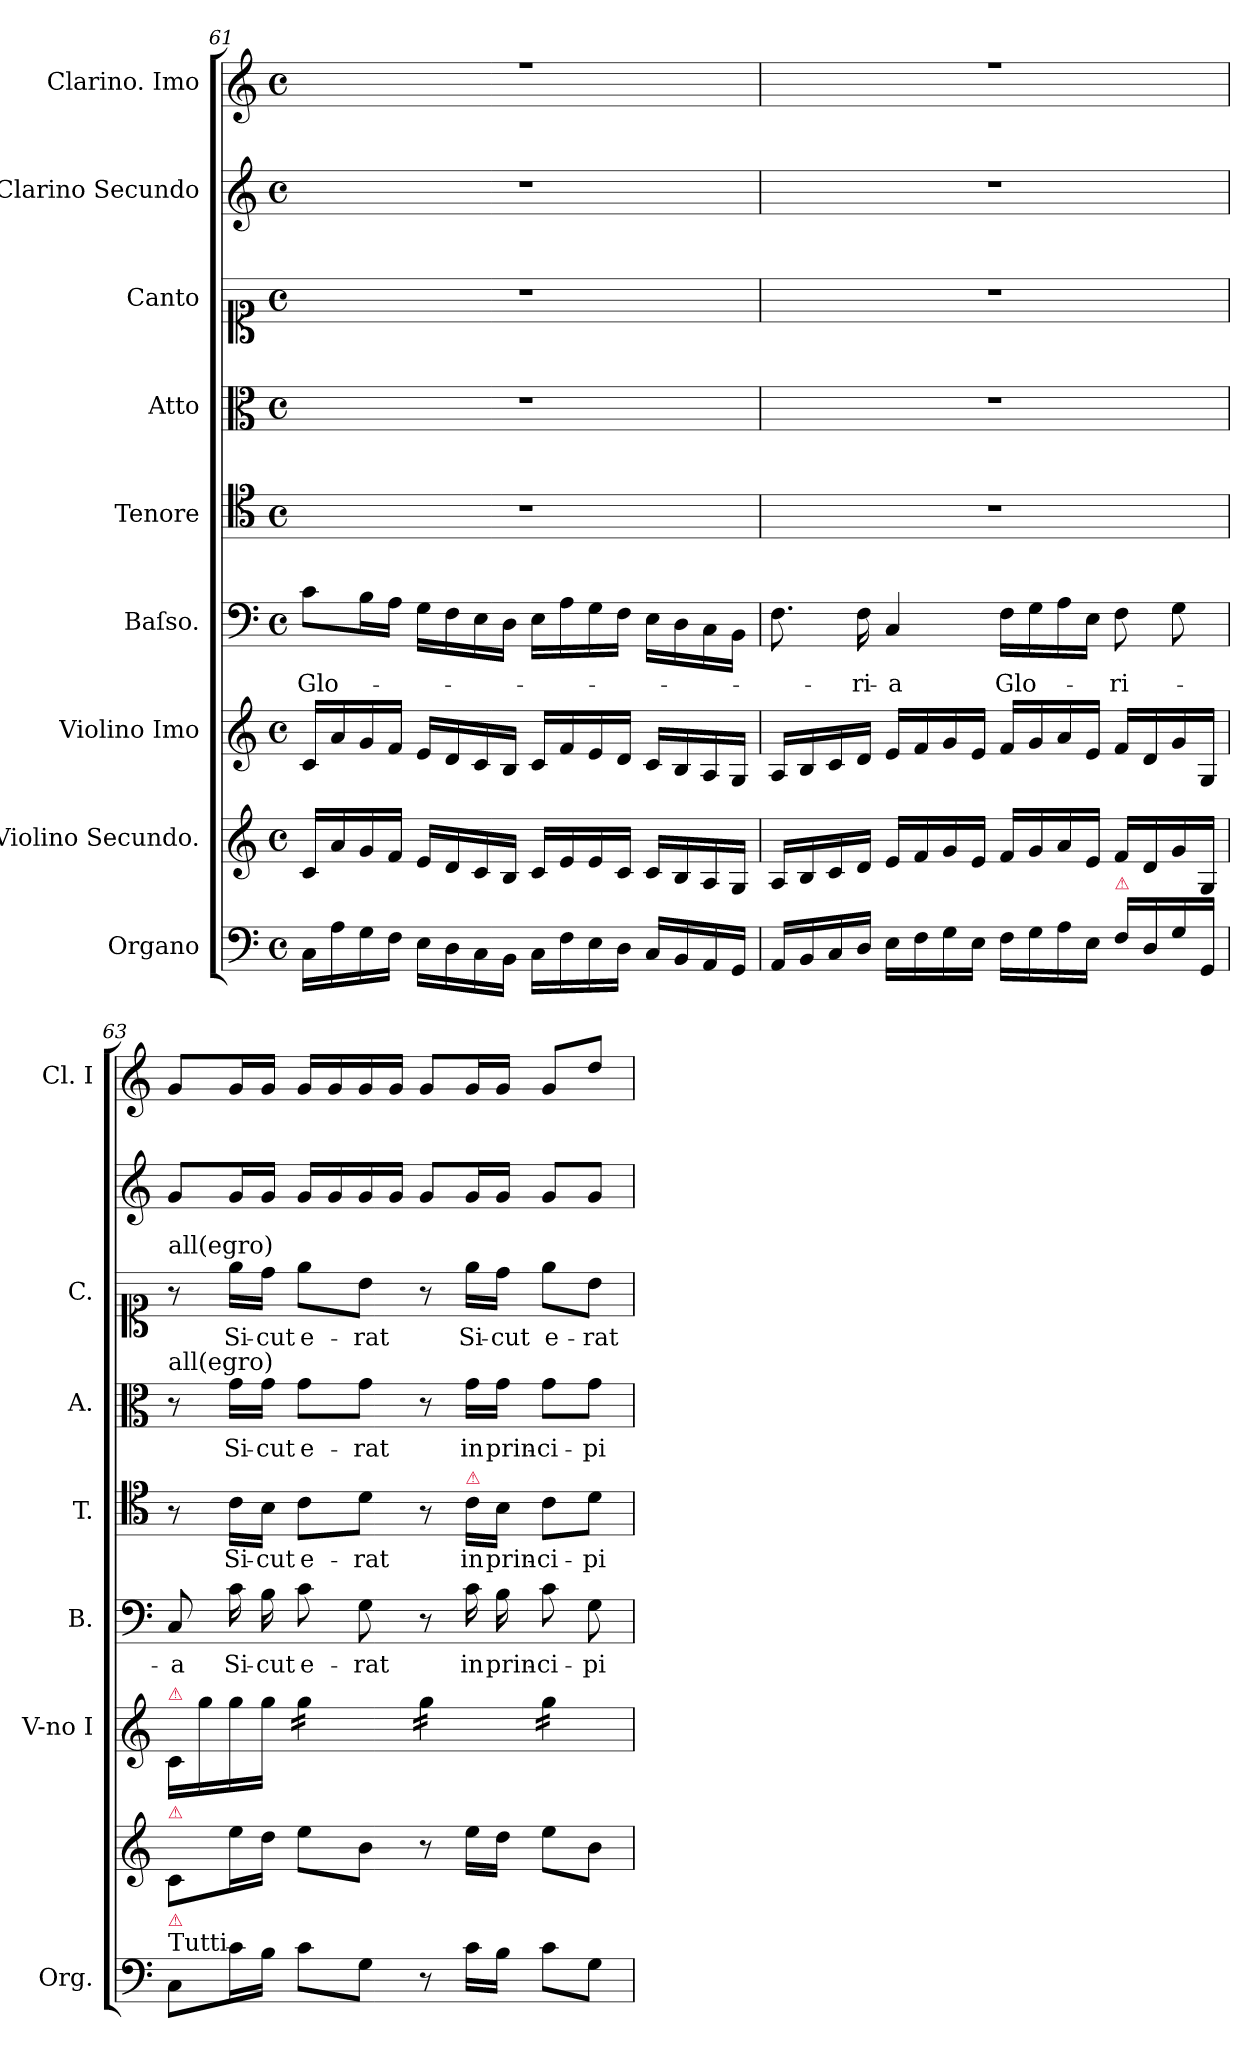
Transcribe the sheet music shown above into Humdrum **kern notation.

**kern	**kern	**kern	**kern	**text	**kern	**text	**kern	**text	**kern	**text	**kern	**kern
*part9	*part8	*part7	*part6	*part6	*part5	*part5	*part4	*part4	*part3	*part3	*part2	*part1
*staff9	*staff8	*staff7	*staff6	*staff6	*staff5	*staff5	*staff4	*staff4	*staff3	*staff3	*staff2	*staff1
*I"Organo	*I"Violino Secundo.	*I"Violino Imo	*I"Baſso.	*	*I"Tenore	*	*I"Atto	*	*I"Canto	*	*I"Clarino Secundo	*I"Clarino. Imo
*I'Org.	*	*I'V-no I	*I'B.	*	*I'T.	*	*I'A.	*	*I'C.	*	*	*I'Cl. I
*clefF4	*clefG2	*clefG2	*clefF4	*	*clefC4	*	*clefC3	*	*clefC1	*	*clefG2	*clefG2
*k[]	*k[]	*k[]	*k[]	*	*k[]	*	*k[]	*	*k[]	*	*k[]	*k[]
*C:	*C:	*C:	*C:	*	*C:	*	*C:	*	*C:	*	*C:	*C:
*M4/4	*M4/4	*M4/4	*M4/4	*	*M4/4	*	*M4/4	*	*M4/4	*	*M4/4	*M4/4
*met(c)	*met(c)	*met(c)	*met(c)	*	*met(c)	*	*met(c)	*	*met(c)	*	*met(c)	*met(c)
=61	=61	=61	=61	=61	=61	=61	=61	=61	=61	=61	=61	=61
16C\LL	16c/LL	16c/LL	8c\L	Glo-	1r	.	1r	.	1r	.	1r	1rff
16A\	16a/	16a/	.	.	.	.	.	.	.	.	.	.
16G\	16g/	16g/	16B\L	.	.	.	.	.	.	.	.	.
16F\JJ	16f/JJ	16f/JJ	16A\JJ	.	.	.	.	.	.	.	.	.
16E\LL	16e/LL	16e/LL	16G\LL	.	.	.	.	.	.	.	.	.
16D\	16d/	16d/	16F\	.	.	.	.	.	.	.	.	.
16C\	16c/	16c/	16E\	.	.	.	.	.	.	.	.	.
16BB\JJ	16B/JJ	16B/JJ	16D\JJ	.	.	.	.	.	.	.	.	.
16C\LL	16c/LL	16c/LL	16E\LL	.	.	.	.	.	.	.	.	.
16F\	16e/	16f/	16A\	.	.	.	.	.	.	.	.	.
16E\	16e/	16e/	16G\	.	.	.	.	.	.	.	.	.
16D\JJ	16c/JJ	16d/JJ	16F\JJ	.	.	.	.	.	.	.	.	.
16C/LL	16c/LL	16c/LL	16E\LL	.	.	.	.	.	.	.	.	.
16BB/	16B/	16B/	16D\	.	.	.	.	.	.	.	.	.
16AA/	16A/	16A/	16C\	.	.	.	.	.	.	.	.	.
16GG/JJ	16G/JJ	16G/JJ	16BB\JJ	.	.	.	.	.	.	.	.	.
=62	=62	=62	=62	=62	=62	=62	=62	=62	=62	=62	=62	=62
16AA/LL	16A/LL	16A/LL	8.F\	.	1r	.	1r	.	1r	.	1r	1rff
16BB/	16B/	16B/	.	.	.	.	.	.	.	.	.	.
16C/	16c/	16c/	.	.	.	.	.	.	.	.	.	.
16D/JJ	16d/JJ	16d/JJ	16F\	-ri-	.	.	.	.	.	.	.	.
16E\LL	16e/LL	16e/LL	4C/	-a	.	.	.	.	.	.	.	.
16F\	16f/	16f/	.	.	.	.	.	.	.	.	.	.
16G\	16g/	16g/	.	.	.	.	.	.	.	.	.	.
16E\JJ	16e/JJ	16e/JJ	.	.	.	.	.	.	.	.	.	.
!	!	!	!	!LO:LY:i	!	!	!	!	!	!	!	!
16F\LL	16f/LL	16f/LL	16F\LL	Glo-	.	.	.	.	.	.	.	.
16G\	16g/	16g/	16G\	.	.	.	.	.	.	.	.	.
16A\	16a/	16a/	16A\	.	.	.	.	.	.	.	.	.
16E\JJ	16e/JJ	16e/JJ	16E\JJ	.	.	.	.	.	.	.	.	.
!LO:TX:a:color=crimson:t=⚠	!	!	!	!	!	!	!	!	!	!	!	!
!	!	!	!	!LO:LY:i	!	!	!	!	!	!	!	!
16F/LL	16f/LL	16f/LL	8F\	-ri-	.	.	.	.	.	.	.	.
16D/	16d/	16d/	.	.	.	.	.	.	.	.	.	.
16G/	16g/	16g/	8G\	.	.	.	.	.	.	.	.	.
16GG/JJ	16G/JJ	16G/JJ	.	.	.	.	.	.	.	.	.	.
=63	=63	=63	=63	=63	=63	=63	=63	=63	=63	=63	=63	=63
!	!	!	!	!	!	!	!	!	!LO:TX:a:t=all(egro)	!	!	!
!	!	!	!	!	!	!	!LO:TX:a:t=all(egro)	!	!	!	!	!
!	!	!LO:TX:a:color=crimson:t=⚠	!	!	!	!	!	!	!	!	!	!
!	!LO:TX:a:color=crimson:t=⚠	!	!	!	!	!	!	!	!	!	!	!
!LO:TX:a:t=Tutti	!	!	!	!	!	!	!	!	!	!	!	!
!LO:TX:a:color=crimson:t=⚠	!	!	!	!	!	!	!	!	!	!	!	!
!	!	!	!	!LO:LY:i	!	!	!	!	!	!	!	!
8C/L	8c/L	16c/LL	8C/	-a	8r	.	8r	.	8r	.	8g/L	8g/L
.	.	16gg\	.	.	.	.	.	.	.	.	.	.
16c\L	16ee\L	16gg\	16c\	Si-	16c\LL	Si-	16g\LL	Si-	16ee\LL	Si-	16g/L	16g/L
16B\JJ	16dd\JJ	16gg\JJ	16B\	-cut	16B\JJ	-cut	16g\JJ	-cut	16dd\JJ	-cut	16g/JJ	16g/JJ
*	*	*tremolo	*	*	*	*	*	*	*	*	*	*
8c\L	8ee\L	16gg\LL	8c\	e-	8c\L	e-	8g\L	e-	8ee\L	e-	16g/LL	16g/LL
.	.	16gg\	.	.	.	.	.	.	.	.	16g/	16g/
8G\J	8b\J	16gg\	8G\	-rat	8d\J	-rat	8g\J	-rat	8b\J	-rat	16g/	16g/
.	.	16gg\JJ	.	.	.	.	.	.	.	.	16g/JJ	16g/JJ
8r	8r	16gg\LL	8r	.	8r	.	8r	.	8r	.	8g/L	8g/L
.	.	16gg\	.	.	.	.	.	.	.	.	.	.
!	!	!	!	!	!LO:TX:a:color=crimson:t=⚠	!	!	!	!	!	!	!
!	!	!	!	!	!	!	!	!	!	!LO:LY:i	!	!
16c\LL	16ee\LL	16gg\	16c\	in	16c\LL	in	16g\LL	in	16ee\LL	Si-	16g/L	16g/L
!	!	!	!	!	!	!	!	!	!	!LO:LY:i	!	!
16B\JJ	16dd\JJ	16gg\JJ	16B\	prin-	16B\JJ	prin-	16g\JJ	prin-	16dd\JJ	-cut	16g/JJ	16g/JJ
!	!	!	!	!	!	!	!	!	!	!LO:LY:i	!	!
8c\L	8ee\L	16gg\LL	8c\	-ci-	8c\L	-ci-	8g\L	-ci-	8ee\L	e-	8g/L	8g/L
.	.	16gg\	.	.	.	.	.	.	.	.	.	.
!	!	!	!	!	!	!	!	!	!	!LO:LY:i	!	!
8G\J	8b\J	16gg\	8G\	-pi-	8d\J	-pi-	8g\J	-pi-	8b\J	-rat	8g/J	8dd/J
.	.	16gg\JJ	.	.	.	.	.	.	.	.	.	.
*	*	*Xtremolo	*	*	*	*	*	*	*	*	*	*
=	=	=	=	=	=	=	=	=	=	=	=	=
*-	*-	*-	*-	*-	*-	*-	*-	*-	*-	*-	*-	*-
